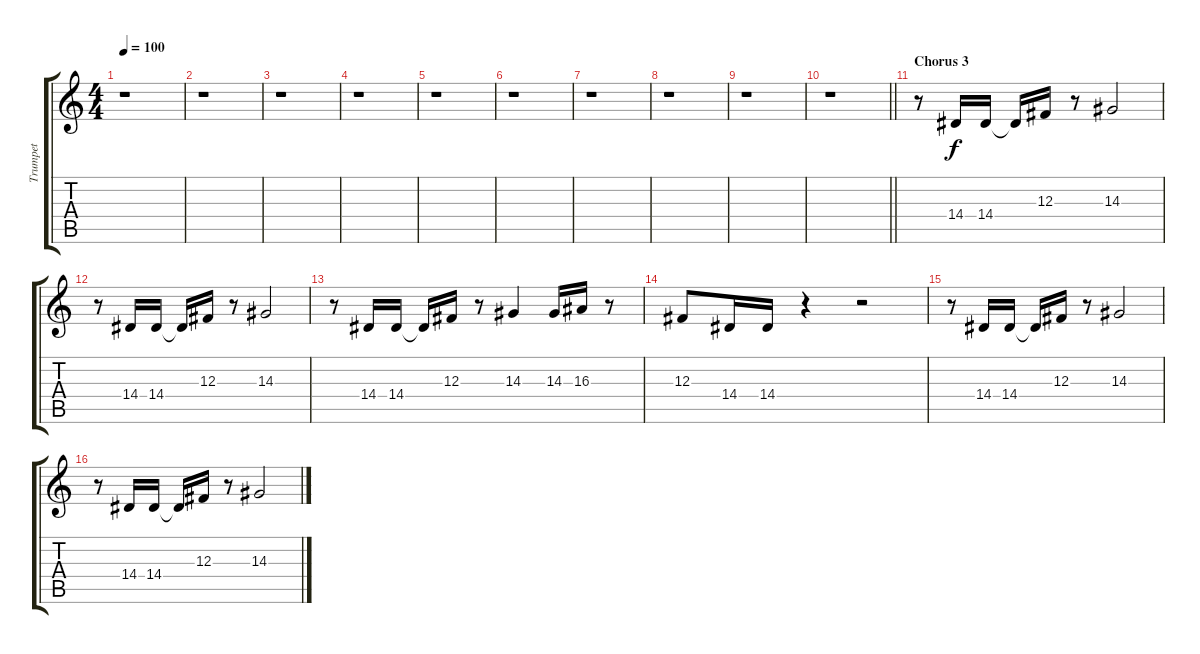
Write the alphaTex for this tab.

\track ("Trumpet" "Trumpet") {instrument synthbrass1}
\staff {score tabs}
\tuning (Eb4 Bb3 Gb3 Db3 Ab2 Eb2) {hide}
\ts (4 4)
\tempo 100
\clef g2
\ks c
r.1{dy fff} |
r.1 |
r.1 |
r.1 |
r.1 |
r.1 |
r.1 |
r.1 |
r.1 |
\barLineRight lightlight
r.1 |
\section ("" "Chorus 3")
r.8 14.4.16{dy f} 14.4.16 14.4{t}.16 12.3.16 r.8 14.3.2 |
r.8 14.4.16 14.4.16 14.4{t}.16 12.3.16 r.8 14.3.2 |
r.8 14.4.16 14.4.16 14.4{t}.16 12.3.16 r.8 14.3.4 14.3.16 16.3.16 r.8 |
12.3.8 14.4.16 14.4.16 r.4 r.2 |
r.8 14.4.16 14.4.16 14.4{t}.16 12.3.16 r.8 14.3.2 |
r.8 14.4.16 14.4.16 14.4{t}.16 12.3.16 r.8 14.3.2
